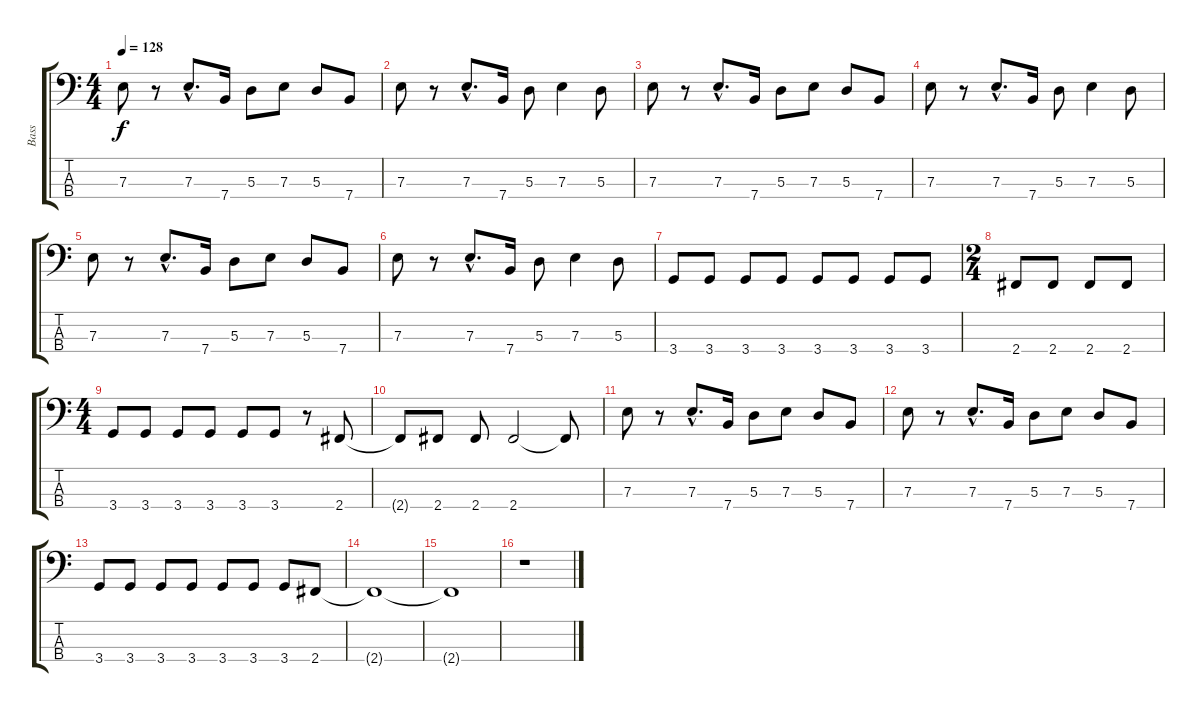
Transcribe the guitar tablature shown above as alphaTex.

\track ("Bass" "Bass") {instrument electricbassfinger}
\staff {score tabs}
\tuning (G2 D2 A1 E1) {hide}
\ts (4 4)
\tempo 128
\clef f4
\ks c
7.3.8{dy f} r.8 7.3{hac}.8{d} 7.4.16 5.3.8 7.3.8 5.3.8 7.4.8 |
7.3.8 r.8 7.3{hac}.8{d} 7.4.16 5.3.8 7.3.4 5.3.8 |
7.3.8 r.8 7.3{hac}.8{d} 7.4.16 5.3.8 7.3.8 5.3.8 7.4.8 |
7.3.8 r.8 7.3{hac}.8{d} 7.4.16 5.3.8 7.3.4 5.3.8 |
7.3.8 r.8 7.3{hac}.8{d} 7.4.16 5.3.8 7.3.8 5.3.8 7.4.8 |
7.3.8 r.8 7.3{hac}.8{d} 7.4.16 5.3.8 7.3.4 5.3.8 |
3.4.8 3.4.8 3.4.8 3.4.8 3.4.8 3.4.8 3.4.8 3.4.8 |
\ts (2 4)
2.4.8 2.4.8 2.4.8 2.4.8 |
\ts (4 4)
3.4.8 3.4.8 3.4.8 3.4.8 3.4.8 3.4.8 r.8 2.4.8 |
2.4{t}.8 2.4.8 2.4.8 2.4.2 2.4{t}.8 |
7.3.8 r.8 7.3{hac}.8{d} 7.4.16 5.3.8 7.3.8 5.3.8 7.4.8 |
7.3.8 r.8 7.3{hac}.8{d} 7.4.16 5.3.8 7.3.8 5.3.8 7.4.8 |
3.4.8 3.4.8 3.4.8 3.4.8 3.4.8 3.4.8 3.4.8 2.4.8 |
2.4{t}.1 |
2.4{t}.1 |
r.1
